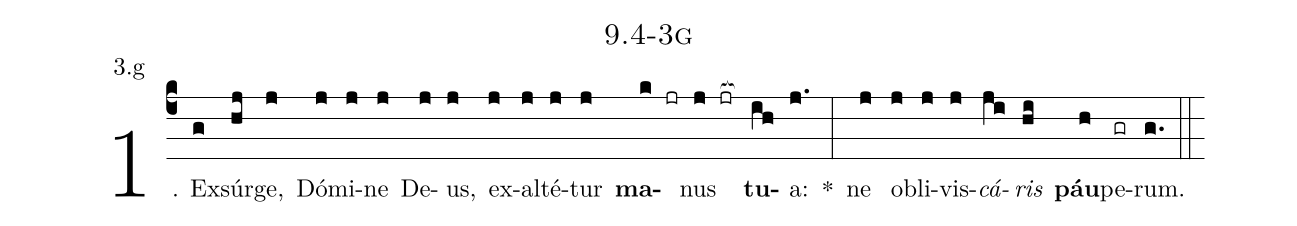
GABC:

name: 9.4-3g;
annotation: 3.g;
%%
(c4)1. Ex(g)súr(hj)ge,(j) Dó(j)mi(j)ne(j) De(j)us,(j) ex(j)al(j)té(j)tur(j) <b>ma</b>(k jr)nus(j jr[ocb:1{]) <b>tu</b>(ih[ocb:0}])a:(j.) *(:) ne(j) ob(j)li(j)vis(j)<i>cá</i>(ji)<i>ris</i>(hi) <b>páu</b>(h)pe(gr)rum.(g.) (::)


%E(j) u(j) o(ji) u(hi) a(h) e.(g.) (::)
